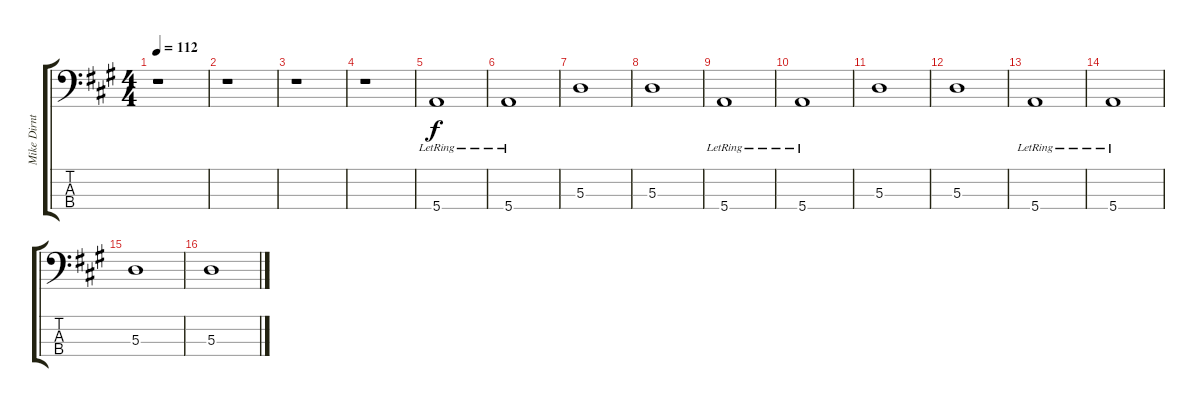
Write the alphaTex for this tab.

\track ("Mike Dirnt" "Mike Dirnt") {instrument electricbasspick}
\staff {score tabs}
\tuning (G2 D2 A1 E1) {hide}
\ts (4 4)
\tempo 112
\clef f4
\ks a
r.1{dy f instrument electricbasspick} |
r.1 |
r.1 |
r.1 |
5.4{lr}.1 |
5.4{lr}.1 |
5.3.1 |
5.3.1 |
5.4{lr}.1 |
5.4{lr}.1 |
5.3.1 |
5.3.1 |
5.4{lr}.1 |
5.4{lr}.1 |
5.3.1 |
5.3.1
